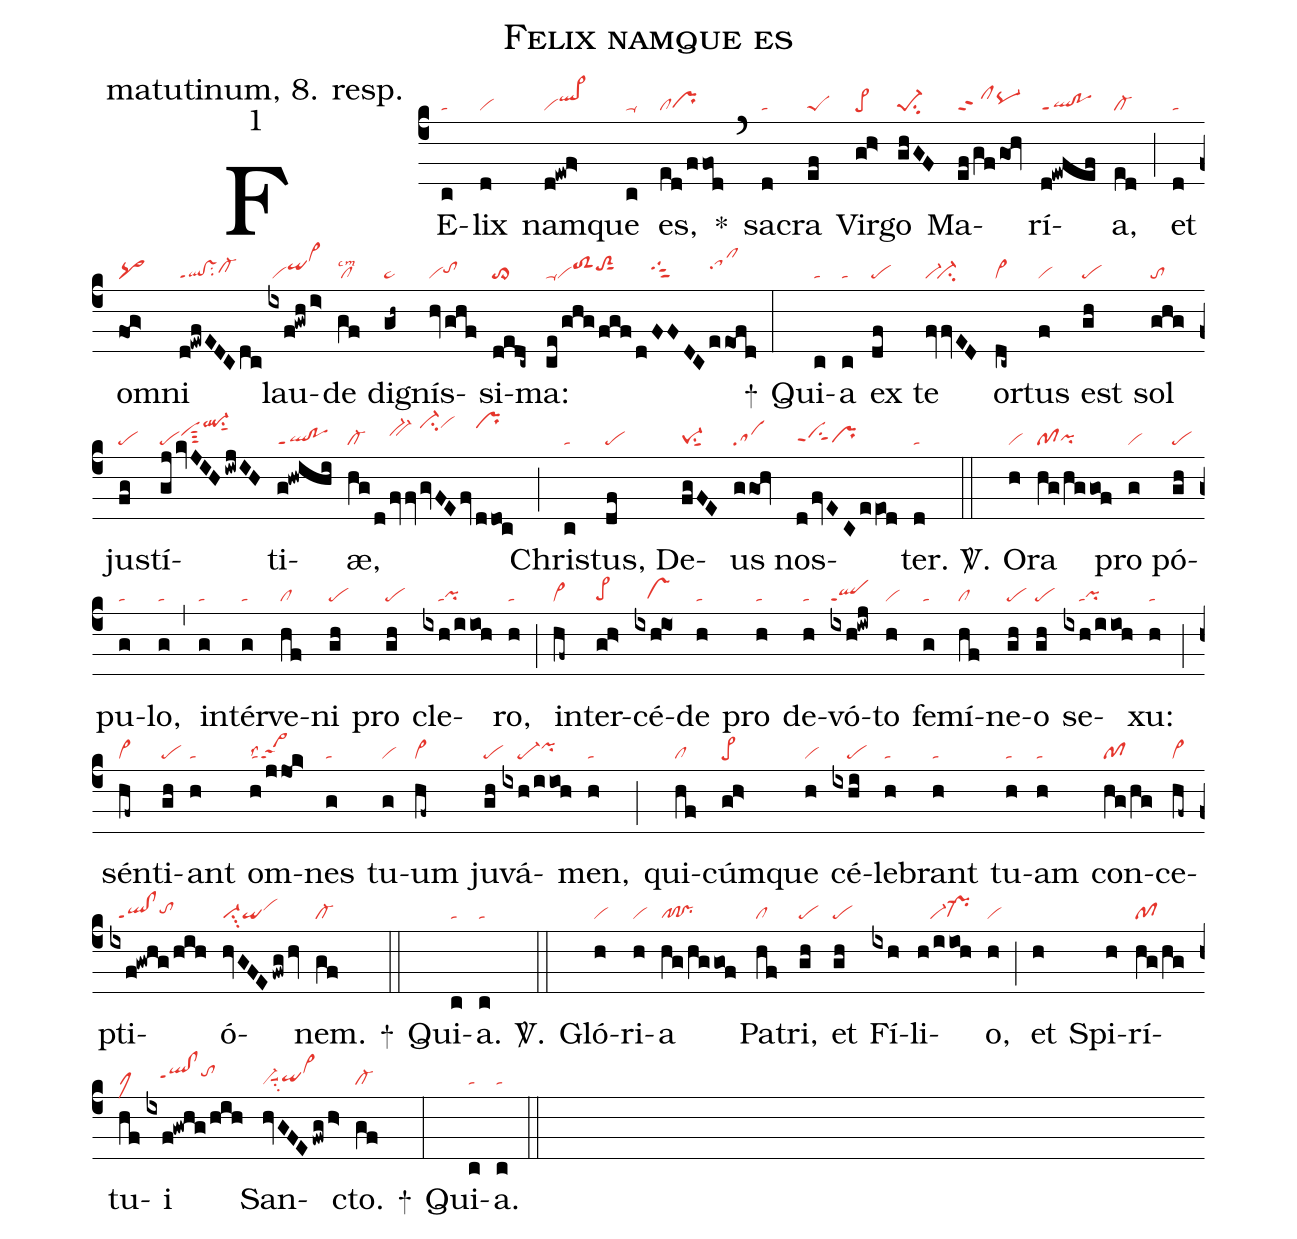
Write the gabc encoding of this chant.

name: Felix namque es;
office-part: matutinum, 8. resp.;
mode: 1;
nabc-lines: 1;
%%
(c4)
FE(c|ta)lix(d|vi) nam(d!ew!f>|viql>hi)que(c|ta-) es,(ed/ffod|clprhg) *(`)
sa(d|ta)cra(ef|peS) Vir(gh>|pe>)go(ghGF|pe-1su2) Ma(ef/gf/go!hv|clppt2pq-hh)rí(d!ewfef|ql!poppt1)a,(ed|cl-) (;)
et(d|ta) om(fo!g>|pq>)ni(d!ewfEDCdc|ql!vsppt1su2cl-hh) lau(ixf!gwh/i>|/viqihivi>hl)de(gf|cllscm2) dig(gh~|ta>)nís(hvghf|vitohh)si(dedc~|to>)ma:(ce/ghg/fgf/d|ta-vitoS2hitoS2hisut1|FF/D0C0|tgS3hi|eeofd|sahi!clhi) +(:)
Qui(c|ta)a(c|ta) ex(df|pe) te(fvvED|vi-`ci-) or(dc~|vi>)tus(f|vi) est(gh|pe) sol(ghg|to) jus(fg|pe)tí(gj/kvJIHiwjIH|pevihisut3ql-hlsu1sut1)ti(g!hwihi|ql!poppt1)æ,(hg/d|cl-|fvv/|bv-hi|gvFEfv|ci-hlvihl|ddoc|prhl) (;)
Chris(c|ta)tus,(df|pe) De(fgFE|pe-1su1sut1)us(ggOh|sa) nos(d/fvECeeOd|vihgppt1su1sut1prhg)ter.(d|ta) <sp>V/</sp>.(::)
O(h|vi)ra(hg/hg/gof|pfpihg) pro(g|vi) pó(gh|pe)pu(g|ta)lo,(g|ta) (,)
in(g|ta)tér(g|ta)ve(hf|cl)ni(gh|pe) pro(gh|pe) cle(ixh/iioh|////tapihg)ro,(h|ta) (;)
in(hf~|vi>)ter(gh>|pe>hg)cé(ixh!io1|///vshg)de(h|ta) pro(h|ta) de(h|ta)vó(ixh!iwj|qlppt1)to(h|vi) fe(g|ta)mí(hf|cl)ne(gh|pe)o(gh|pe) se(ixh/iioh|////tapihg)xu:(h|ta) (;)
sén(hf~|vi>)ti(gh|pe)ant(h|ta) om(h/jjo!k>|talss2sa>2)nes(g|ta) tu(g|vi)um(hf~|vi>) ju(gh|pe)vá(ixh/iioh|////pe-pihi)men,(h|ta) (;)
qui(hf|cl)cúm(gh>|pe>)que(h|vi) cé(ixhi|////pe)le(h|ta)brant(h|ta) tu(h|ta)am(h|ta) con(hg/hg|pf)ce(hf~|vi>)pti(ixf!gwhg/hih|//ql!clppt1tohh)ó(hvGFEfwghv|vi-su3qivihi)nem.(gf|cl-) +(::)
Qui(c|ta)a.(c|ta) <sp>V/</sp>.(::)
Gló(h|vi)ri(h|vi)a(hg/hg/gof|pf!pr) Pa(hf|cl)tri,(gh|pe) et(gh|pe) Fí(ixh)li(h/iioh|///vi-pr-hg)o,(h|vi) (;)
et(h) Spi(h)rí(hg/hg|pf)tu(hf|clM)i(ixf!gwhg/hih|///qlhh!clhhppt1tohi) San(hvGFEfwg/h>|vi-suu1su2qihgvi>hj)cto.(gf|cl-) +(:)
Qui(c|ta)a.(c|ta) (::)
